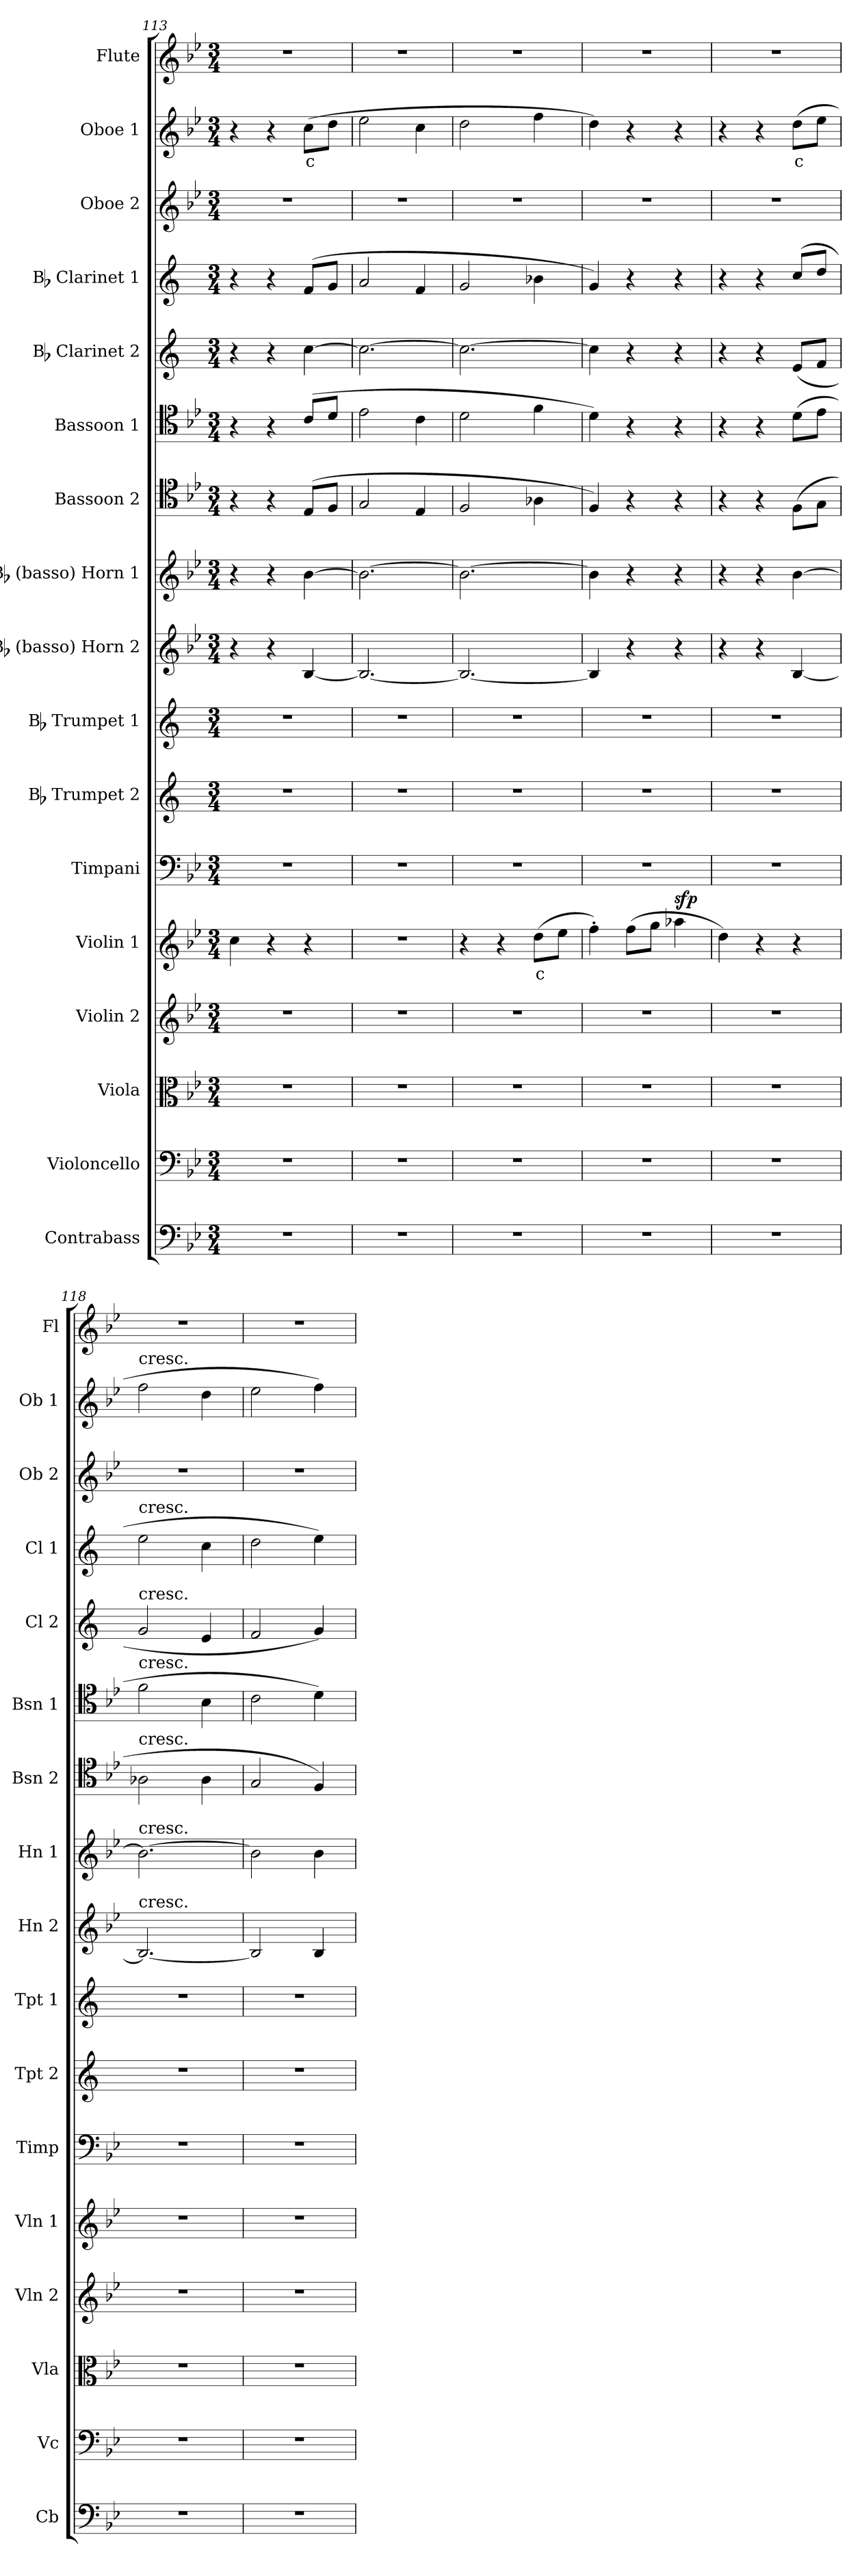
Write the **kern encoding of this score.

**kern	**kern	**kern	**kern	**kern	**text	**dynam	**kern	**kern	**kern	**kern	**kern	**kern	**kern	**kern	**kern	**kern	**kern	**text	**kern
*part17	*part16	*part15	*part14	*part13	*part13	*part13	*part12	*part11	*part10	*part9	*part8	*part7	*part6	*part5	*part4	*part3	*part2	*part2	*part1
*staff17	*staff16	*staff15	*staff14	*staff13	*staff13	*staff13	*staff12	*staff11	*staff10	*staff9	*staff8	*staff7	*staff6	*staff5	*staff4	*staff3	*staff2	*staff2	*staff1
*I"Contrabass	*I"Violoncello	*I"Viola	*I"Violin 2	*I"Violin 1	*	*	*I"Timpani	*I"Bb Trumpet 2	*I"Bb Trumpet 1	*I"Bb (basso) Horn 2	*I"Bb (basso) Horn 1	*I"Bassoon 2	*I"Bassoon 1	*I"Bb Clarinet 2	*I"Bb Clarinet 1	*I"Oboe 2	*I"Oboe 1	*	*I"Flute
*I'Cb	*I'Vc	*I'Vla	*I'Vln 2	*I'Vln 1	*	*	*I'Timp	*I'Tpt 2	*I'Tpt 1	*I'Hn 2	*I'Hn 1	*I'Bsn 2	*I'Bsn 1	*I'Cl 2	*I'Cl 1	*I'Ob 2	*I'Ob 1	*	*I'Fl
*clefF4	*clefF4	*clefC3	*clefG2	*clefG2	*	*	*clefF4	*clefG2	*clefG2	*clefG2	*clefG2	*clefC4	*clefC4	*clefG2	*clefG2	*clefG2	*clefG2	*	*clefG2
*ITrd7c12	*	*	*	*	*	*	*	*ITrd1c2	*ITrd1c2	*ITrd8c14	*ITrd8c14	*	*	*ITrd1c2	*ITrd1c2	*	*	*	*
*k[b-e-]	*k[b-e-]	*k[b-e-]	*k[b-e-]	*k[b-e-]	*	*	*k[b-e-]	*k[b-e-]	*k[b-e-]	*k[b-e-]	*k[b-e-]	*k[b-e-]	*k[b-e-]	*k[b-e-]	*k[b-e-]	*k[b-e-]	*k[b-e-]	*	*k[b-e-]
*M3/4	*M3/4	*M3/4	*M3/4	*M3/4	*	*	*M3/4	*M3/4	*M3/4	*M3/4	*M3/4	*M3/4	*M3/4	*M3/4	*M3/4	*M3/4	*M3/4	*	*M3/4
=113	=113	=113	=113	=113	=113	=113	=113	=113	=113	=113	=113	=113	=113	=113	=113	=113	=113	=113	=113
2.r	2.r	2.r	2.r	4cc\	.	.	2.r	2.r	2.r	4r	4r	4r	4r	4r	4r	2.r	4r	.	2.r
.	.	.	.	4r	.	.	.	.	.	4r	4r	4r	4r	4r	4r	.	4r	.	.
!	!	!	!	!	!	!	!	!	!	!	!	!	!	!	!	!	!	!LO:LY:b:color=#FF0000	!
.	.	.	.	4r	.	.	.	.	.	[4BB-/	[4B-\	(8E-/L	(8c/L	[4b-\	(8e-/L	.	(8cc\L	c	.
.	.	.	.	.	.	.	.	.	.	.	.	8F/J	8d/J	.	8f/J	.	8dd\J	.	.
=114	=114	=114	=114	=114	=114	=114	=114	=114	=114	=114	=114	=114	=114	=114	=114	=114	=114	=114	=114
2.r	2.r	2.r	2.r	2.r	.	.	2.r	2.r	2.r	2.BB-/_	2.B-\_	2G/	2e-\	2.b-\_	2g/	2.r	2ee-\	.	2.r
.	.	.	.	.	.	.	.	.	.	.	.	4E-/	4c\	.	4e-/	.	4cc\	.	.
=115	=115	=115	=115	=115	=115	=115	=115	=115	=115	=115	=115	=115	=115	=115	=115	=115	=115	=115	=115
2.r	2.r	2.r	2.r	4r	.	.	2.r	2.r	2.r	2.BB-/_	2.B-\_	2F/	2d\	2.b-\_	2f/	2.r	2dd\	.	2.r
.	.	.	.	4r	.	.	.	.	.	.	.	.	.	.	.	.	.	.	.
!	!	!	!	!	!LO:LY:b:color=#FF0000	!	!	!	!	!	!	!	!	!	!	!	!	!	!
.	.	.	.	(8dd\L	c	.	.	.	.	.	.	4A-X\	4f\	.	4a-X\	.	4ff\	.	.
.	.	.	.	8ee-\J	.	.	.	.	.	.	.	.	.	.	.	.	.	.	.
=116	=116	=116	=116	=116	=116	=116	=116	=116	=116	=116	=116	=116	=116	=116	=116	=116	=116	=116	=116
2.r	2.r	2.r	2.r	4ff'\)	.	.	2.r	2.r	2.r	4BB-/]	4B-\]	4F/)	4d\)	4b-\]	4f/)	2.r	4dd\)	.	2.r
.	.	.	.	(8ff\L	.	.	.	.	.	4r	4r	4r	4r	4r	4r	.	4r	.	.
.	.	.	.	8gg\J	.	.	.	.	.	.	.	.	.	.	.	.	.	.	.
!	!	!	!	!	!	!LO:DY:b	!	!	!	!	!	!	!	!	!	!	!	!	!
.	.	.	.	4aa-X\	.	sfp	.	.	.	4r	4r	4r	4r	4r	4r	.	4r	.	.
=117	=117	=117	=117	=117	=117	=117	=117	=117	=117	=117	=117	=117	=117	=117	=117	=117	=117	=117	=117
2.r	2.r	2.r	2.r	4dd\)	.	.	2.r	2.r	2.r	4r	4r	4r	4r	4r	4r	2.r	4r	.	2.r
.	.	.	.	4r	.	.	.	.	.	4r	4r	4r	4r	4r	4r	.	4r	.	.
!	!	!	!	!	!	!	!	!	!	!	!	!	!	!	!	!	!	!LO:LY:b:color=#FF0000	!
.	.	.	.	4r	.	.	.	.	.	[4BB-/	[4B-\	(8F\L	(8d\L	(8d/L	(8b-/L	.	(8dd\L	c	.
.	.	.	.	.	.	.	.	.	.	.	.	8G\J	8e-\J	8e-/J	8cc/J	.	8ee-\J	.	.
!!LO:PB:g=z
=118	=118	=118	=118	=118	=118	=118	=118	=118	=118	=118	=118	=118	=118	=118	=118	=118	=118	=118	=118
!	!	!	!	!	!	!	!	!	!	!	!	!	!	!	!	!	!LO:TX:a:t=cresc.	!	!
!	!	!	!	!	!	!	!	!	!	!	!	!	!	!	!LO:TX:a:t=cresc.	!	!	!	!
!	!	!	!	!	!	!	!	!	!	!	!	!	!	!LO:TX:a:t=cresc.	!	!	!	!	!
!	!	!	!	!	!	!	!	!	!	!	!	!	!LO:TX:a:t=cresc.	!	!	!	!	!	!
!	!	!	!	!	!	!	!	!	!	!	!	!LO:TX:a:t=cresc.	!	!	!	!	!	!	!
!	!	!	!	!	!	!	!	!	!	!	!LO:TX:a:t=cresc.	!	!	!	!	!	!	!	!
!	!	!	!	!	!	!	!	!	!	!LO:TX:a:t=cresc.	!	!	!	!	!	!	!	!	!
2.r	2.r	2.r	2.r	2.r	.	.	2.r	2.r	2.r	2.BB-/_	2.B-\_	2A-X\	2f\	2f/	2dd\	2.r	2ff\	.	2.r
.	.	.	.	.	.	.	.	.	.	.	.	4A-\	4B-\	4d/	4b-\	.	4dd\	.	.
=119	=119	=119	=119	=119	=119	=119	=119	=119	=119	=119	=119	=119	=119	=119	=119	=119	=119	=119	=119
2.r	2.r	2.r	2.r	2.r	.	.	2.r	2.r	2.r	2BB-/]	2B-\]	2G/	2c\	2e-/	2cc\	2.r	2ee-\	.	2.r
.	.	.	.	.	.	.	.	.	.	4BB-/	4B-\	4F/)	4d\)	4f/)	4dd\)	.	4ff\)	.	.
=	=	=	=	=	=	=	=	=	=	=	=	=	=	=	=	=	=	=	=
*-	*-	*-	*-	*-	*-	*-	*-	*-	*-	*-	*-	*-	*-	*-	*-	*-	*-	*-	*-
